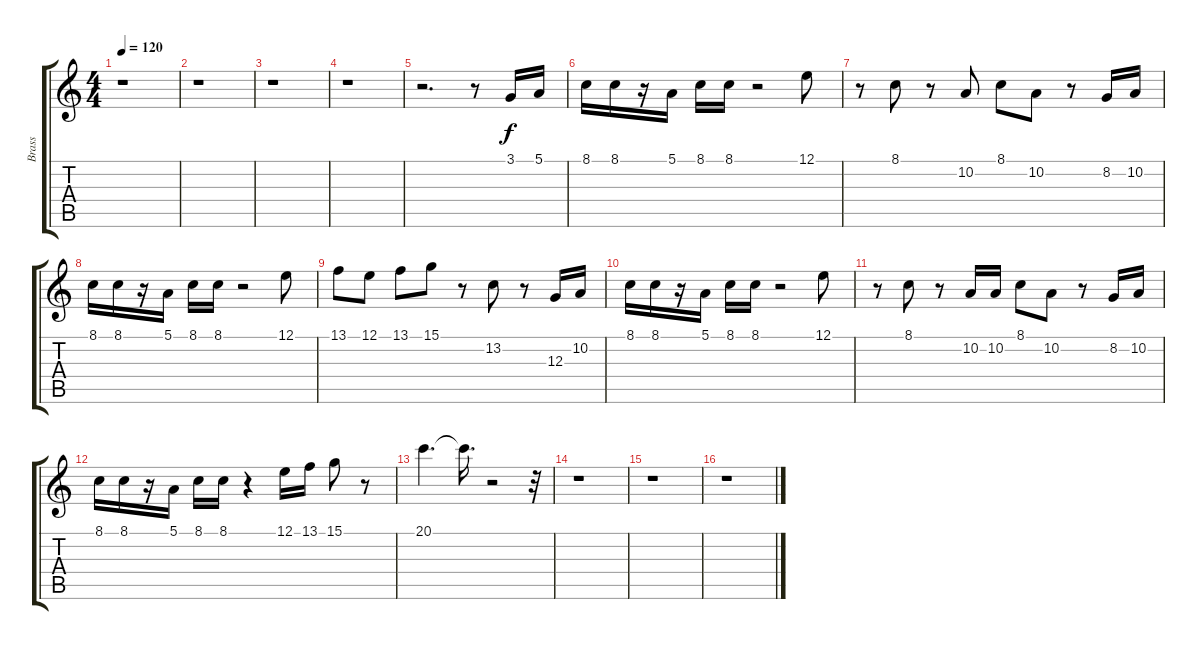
\track ("Brass" "Brass") {instrument synthbrass1}
\staff {score tabs}
\tuning (E4 B3 G3 D3 A2 E2) {hide}
\ts (4 4)
\tempo 120
\clef g2
\ks c
r.1{dy f} |
r.1 |
r.1 |
r.1 |
r.2{d} r.8 3.1.16{instrument sopranosax} 5.1.16 |
8.1.16 8.1.16 r.16 5.1.16 8.1.16 8.1.16 r.2 12.1.8 |
r.8 8.1.8 r.8 10.2.8 8.1.8 10.2.8 r.8 8.2.16 10.2.16 |
8.1.16 8.1.16 r.16 5.1.16 8.1.16 8.1.16 r.2 12.1.8 |
13.1.8 12.1.8 13.1.8 15.1.8 r.8 13.2.8 r.8 12.3.16 10.2.16 |
8.1.16 8.1.16 r.16 5.1.16 8.1.16 8.1.16 r.2 12.1.8 |
r.8 8.1.8 r.8 10.2.16 10.2.16 8.1.8 10.2.8 r.8 8.2.16 10.2.16 |
8.1.16 8.1.16 r.16 5.1.16 8.1.16 8.1.16 r.4 12.1.16 13.1.16 15.1.8 r.8 |
20.1.4{d} 20.1{t}.16{d} r.2 r.32 |
r.1 |
r.1 |
r.1
